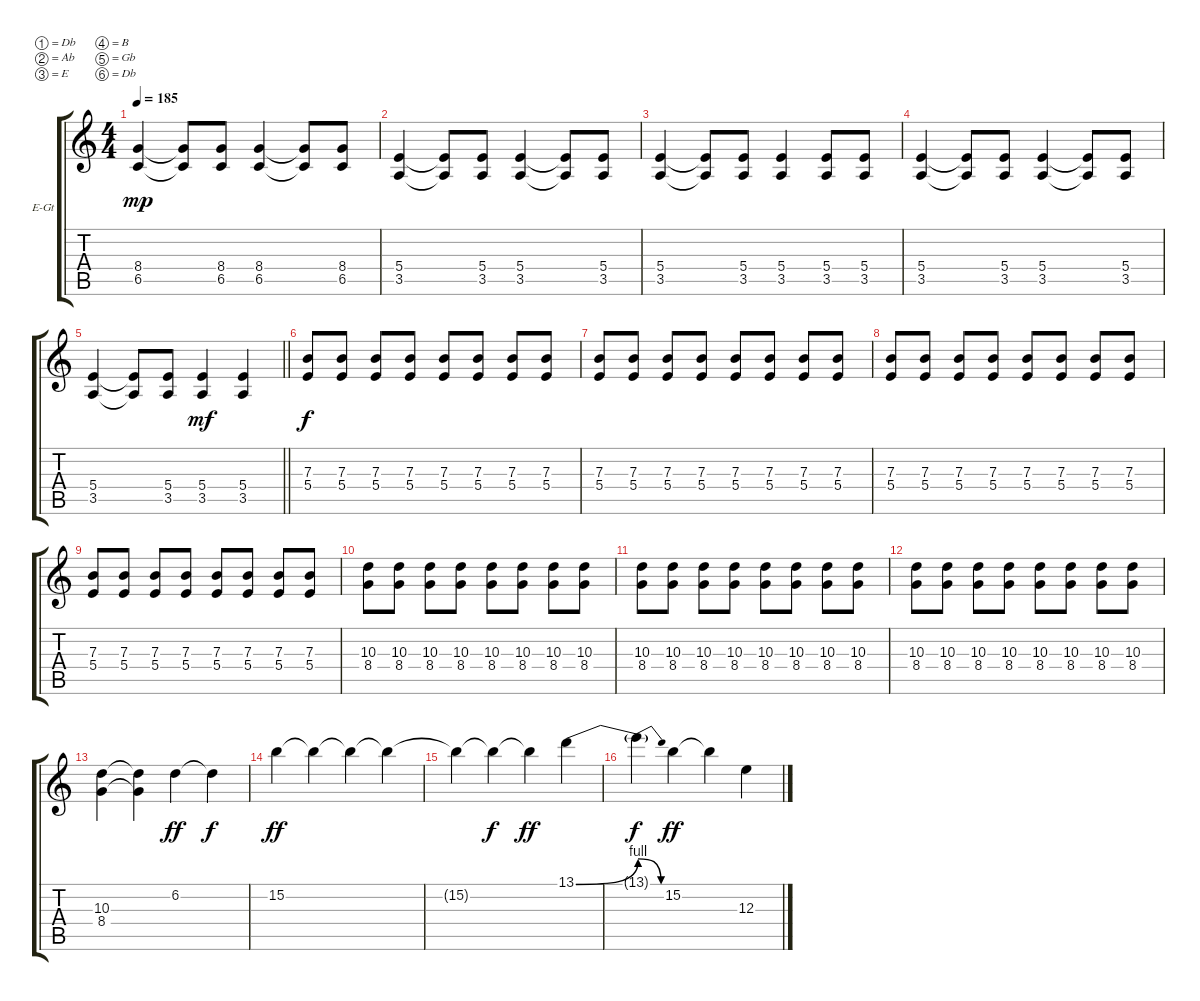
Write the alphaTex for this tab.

\bracketExtendMode groupsimilarinstruments
\firstSystemTrackNameOrientation horizontal
\otherSystemsTrackNameOrientation horizontal
\track ("Gtr" "E-Gt") {instrument distortionguitar}
\staff {score tabs}
\tuning (Db4 Ab3 E3 B2 Gb2 Db2)
\ts (4 4)
\tempo 185
\clef g2
\ks c
(8.4 6.5).4{dy mp} (8.4{t} 6.5{t}).8 (8.4 6.5).8 (8.4 6.5).4 (8.4{t} 6.5{t}).8 (8.4 6.5).8 |
(5.4 3.5).4 (5.4{t} 3.5{t}).8 (5.4 3.5).8 (5.4 3.5).4 (5.4{t} 3.5{t}).8 (5.4 3.5).8 |
(5.4 3.5).4 (5.4{t} 3.5{t}).8 (5.4 3.5).8 (5.4 3.5).4 (5.4 3.5).8 (5.4 3.5).8 |
(5.4 3.5).4 (5.4{t} 3.5{t}).8 (5.4 3.5).8 (5.4 3.5).4 (5.4{t} 3.5{t}).8 (5.4 3.5).8 |
\barLineRight lightlight
(5.4 3.5).4 (5.4{t} 3.5{t}).8 (5.4 3.5).8 (5.4 3.5).4{dy mf} (5.4 3.5).4 |
\section ("" "")
(7.3 5.4).8{dy f} (7.3 5.4).8 (7.3 5.4).8 (7.3 5.4).8 (7.3 5.4).8 (7.3 5.4).8 (7.3 5.4).8 (7.3 5.4).8 |
(7.3 5.4).8 (7.3 5.4).8 (7.3 5.4).8 (7.3 5.4).8 (7.3 5.4).8 (7.3 5.4).8 (7.3 5.4).8 (7.3 5.4).8 |
(7.3 5.4).8 (7.3 5.4).8 (7.3 5.4).8 (7.3 5.4).8 (7.3 5.4).8 (7.3 5.4).8 (7.3 5.4).8 (7.3 5.4).8 |
(7.3 5.4).8 (7.3 5.4).8 (7.3 5.4).8 (7.3 5.4).8 (7.3 5.4).8 (7.3 5.4).8 (7.3 5.4).8 (7.3 5.4).8 |
(10.3 8.4).8 (10.3 8.4).8 (10.3 8.4).8 (10.3 8.4).8 (10.3 8.4).8 (10.3 8.4).8 (10.3 8.4).8 (10.3 8.4).8 |
(10.3 8.4).8 (10.3 8.4).8 (10.3 8.4).8 (10.3 8.4).8 (10.3 8.4).8 (10.3 8.4).8 (10.3 8.4).8 (10.3 8.4).8 |
(10.3 8.4).8 (10.3 8.4).8 (10.3 8.4).8 (10.3 8.4).8 (10.3 8.4).8 (10.3 8.4).8 (10.3 8.4).8 (10.3 8.4).8 |
(10.3 8.4).4 (10.3{t} 8.4{t}).4 6.2.4{dy ff} 6.2{t}.4{dy f} |
15.2.4{dy ff} 15.2{t}.4 15.2{t}.4 15.2{t}.4 |
15.2{t}.4 15.2{t}.4{dy f} 15.2{t}.4{dy ff} 13.1{be (bend 0 0 60 4)}.4 |
13.1{be (release 0 4 60 0) t}.4{dy f} 15.2.4{dy ff} 15.2{t}.4 12.3.4
